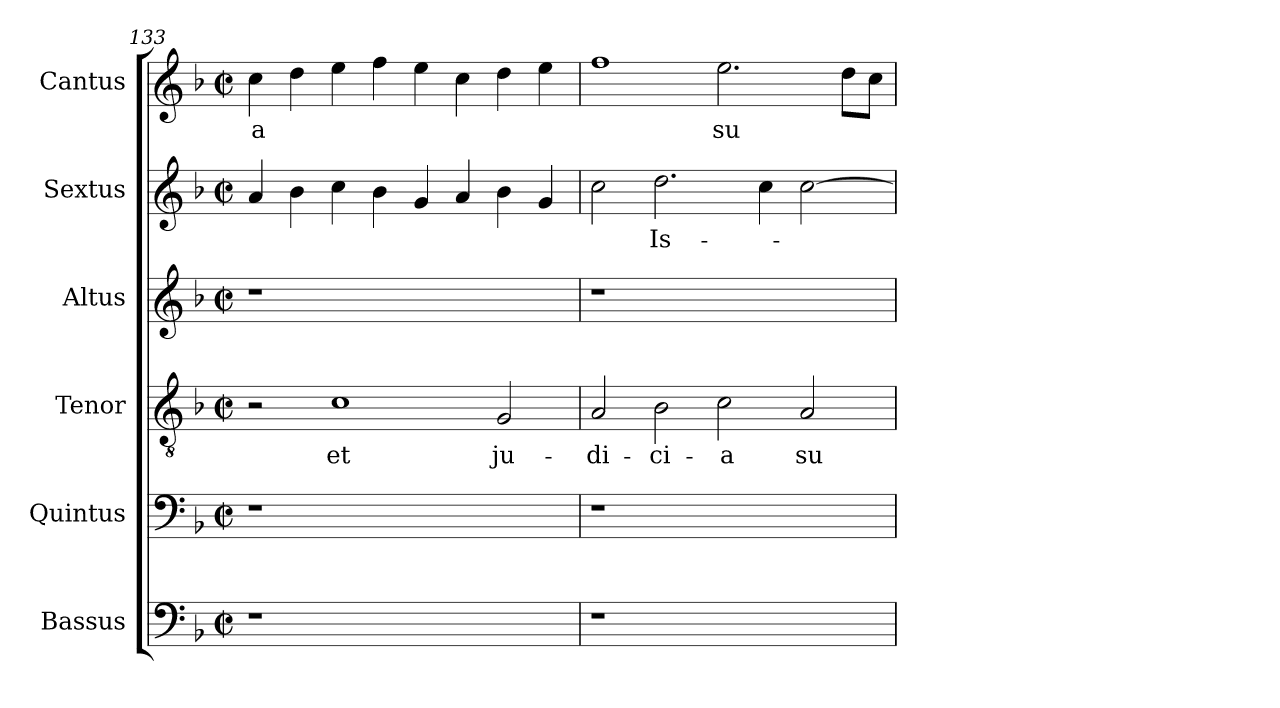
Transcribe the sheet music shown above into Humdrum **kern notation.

**kern	**kern	**kern	**text	**kern	**kern	**text	**kern	**text
*part6	*part5	*part4	*part4	*part3	*part2	*part2	*part1	*part1
*staff6	*staff5	*staff4	*staff4	*staff3	*staff2	*staff2	*staff1	*staff1
*I"Bassus	*I"Quintus	*I"Tenor	*	*I"Altus	*I"Sextus	*	*I"Cantus	*
*I'Bassus	*I'Quintus	*I'Tenor	*	*I'Altus	*I'Sextus	*	*I'Cantus	*
*clefF4	*clefF4	*clefGv2	*	*clefG2	*clefG2	*	*clefG2	*
*k[b-]	*k[b-]	*k[b-]	*	*k[b-]	*k[b-]	*	*k[b-]	*
*F:	*F:	*F:	*	*F:	*F:	*	*F:	*
*M2/2	*M2/2	*M2/2	*	*M2/2	*M2/2	*	*M2/2	*
*met(c|)	*met(c|)	*met(c|)	*	*met(c|)	*met(c|)	*	*met(c|)	*
=133	=133	=133	=133	=133	=133	=133	=133	=133
!	!	!	!	!	!	!	!	!LO:LY:b:cj
1r	1r	2r	.	1r	4a/	.	4cc\	a
.	.	.	.	.	4b-\	.	4dd\	.
!	!	!	!LO:LY:b:cj	!	!	!	!	!
.	.	1c	et	.	4cc\	.	4ee\	.
.	.	.	.	.	4b-\	.	4ff\	.
1ryy	1ryy	.	.	1ryy	4g/	.	4ee\	.
.	.	.	.	.	4a/	.	4cc\	.
!	!	!	!LO:LY:b:cj	!	!	!	!	!
.	.	2G/	ju-	.	4b-\	.	4dd\	.
.	.	.	.	.	4g/	.	4ee\	.
=134	=134	=134	=134	=134	=134	=134	=134	=134
!	!	!	!LO:LY:b:cj	!	!	!	!	!
1r	1r	2A/	-di-	1r	2cc\	.	1ff	.
!	!	!	!LO:LY:b:cj	!	!	!LO:LY:b:cj	!	!
.	.	2B-\	-ci-	.	2.dd\	Is-	.	.
!	!	!	!LO:LY:b:cj	!	!	!	!	!LO:LY:b:cj
1ryy	1ryy	2c\	-a	1ryy	.	.	2.ee\	su
.	.	.	.	.	4cc\	.	.	.
!	!	!	!LO:LY:b:cj	!	!	!	!	!
.	.	2A/	su-	.	[>2cc\	.	.	.
.	.	.	.	.	.	.	8dd\L	.
.	.	.	.	.	.	.	8cc\J	.
=	=	=	=	=	=	=	=	=
*-	*-	*-	*-	*-	*-	*-	*-	*-
